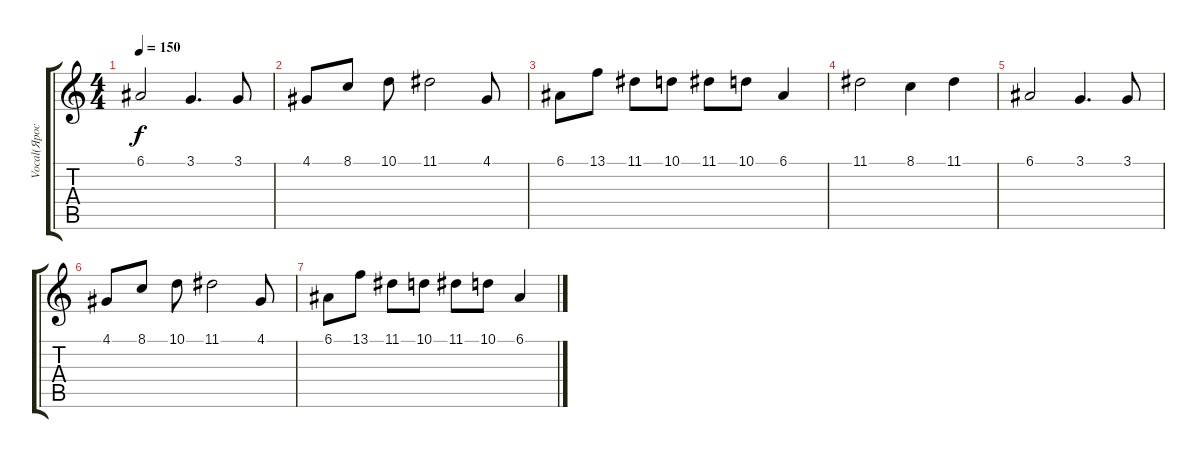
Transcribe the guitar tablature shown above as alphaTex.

\track ("Vocal(Ярослав)" "Vocal(Ярос") {instrument baritonesax}
\staff {score tabs}
\tuning (E4 B3 G3 D3 A2 E2) {hide}
\ts (4 4)
\tempo 150
\clef g2
\ks c
6.1.2{dy f} 3.1.4{d} 3.1.8 |
4.1.8 8.1.8 10.1.8 11.1.2 4.1.8 |
6.1.8 13.1.8 11.1.8 10.1.8 11.1.8 10.1.8 6.1.4 |
11.1.2 8.1.4 11.1.4 |
6.1.2 3.1.4{d} 3.1.8 |
4.1.8 8.1.8 10.1.8 11.1.2 4.1.8 |
6.1.8 13.1.8 11.1.8 10.1.8 11.1.8 10.1.8 6.1.4
